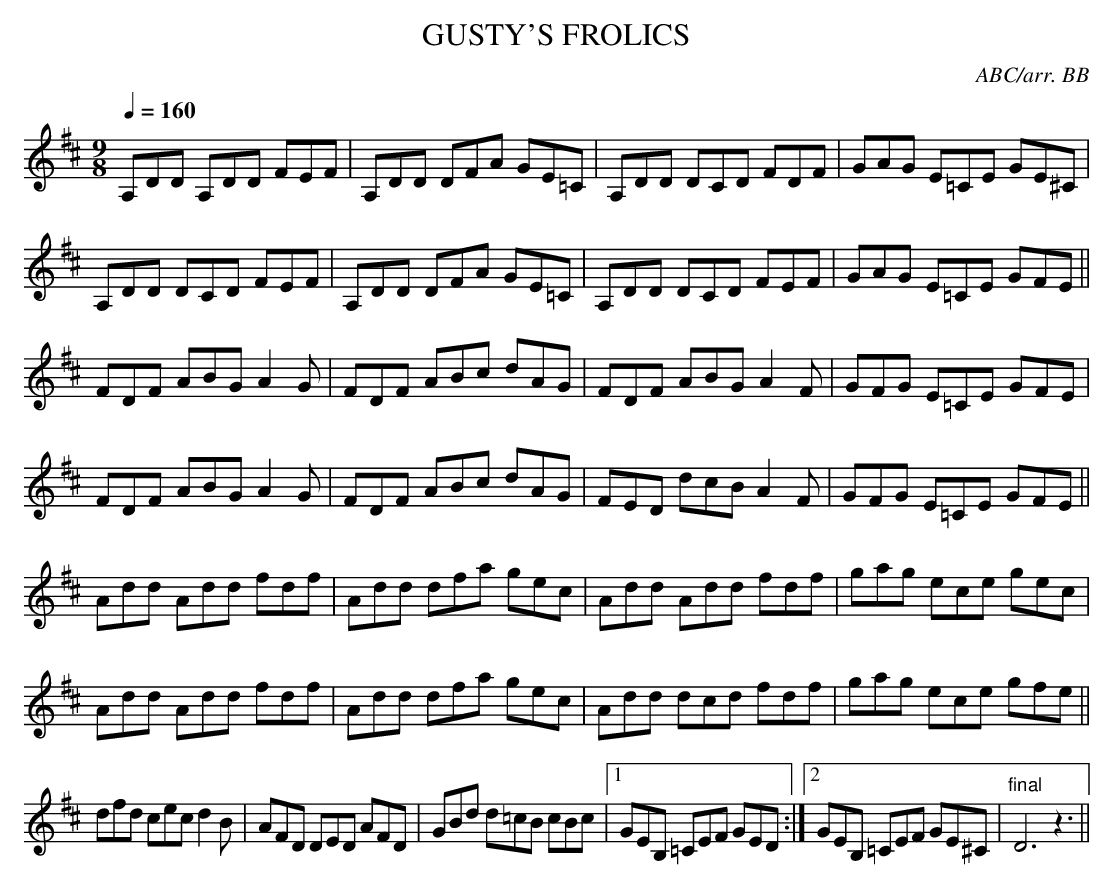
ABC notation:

X:1
T:GUSTY'S FROLICS
C:ABC/arr. BB
Q:1/4=160
L:1/8
M:9/8
K:D
A,DD A,DD FEF|A,DD DFA GE=C|A,DD DCD FDF|GAG E=CE GE^C|
A,DD DCD FEF|A,DD DFA GE=C|A,DD DCD FEF|GAG E=CE GFE||
FDF ABG A2G|FDF ABc dAG|FDF ABG A2F|GFG E=CE GFE|
FDF ABG A2G|FDF ABc dAG|FED dcB A2F|GFG E=CE GFE||
Add Add fdf|Add dfa gec|Add Add fdf|gag ece gec|
Add Add fdf|Add dfa gec|Add dcd fdf|gag ece gfe||
dfd cec d2B|AFD DED AFD|GBd d=cB cBc|1 GEB, =CEF GED:|\
[2 GEB, =CEF GE^C|"final"D6z3||
